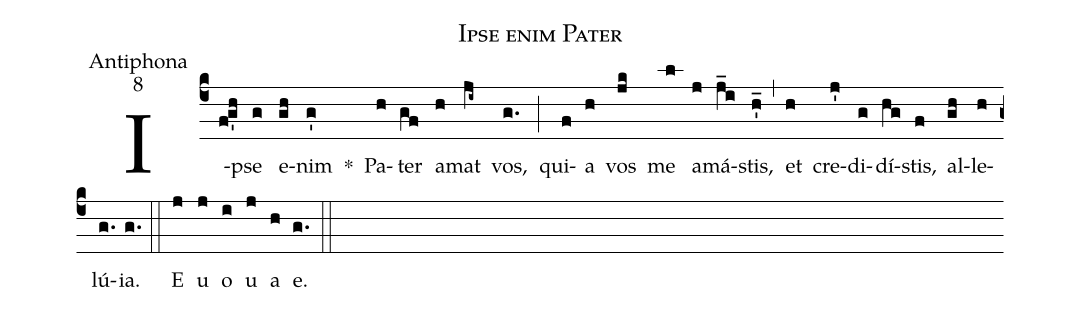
name:Ipse enim Pater;
office-part:Antiphona;
mode:8;
%%
(c4) I(f!g'h)pse(g) e(gh)nim(g') *() Pa(h)ter(gf) a(h)mat(ji~) vos,(g.) (;) qui(f)a(h) vos(jk) me(l) a(j)má(j_i)stis,(h'_) (,) et(h) cre(j')di(g)dí(hg)stis,(f) al(gh)le(h)lú(g.)ia.(g.) (::) <eu>E(j) u(j) o(i) u(j) a(h) e.</eu>(g.) (::)
